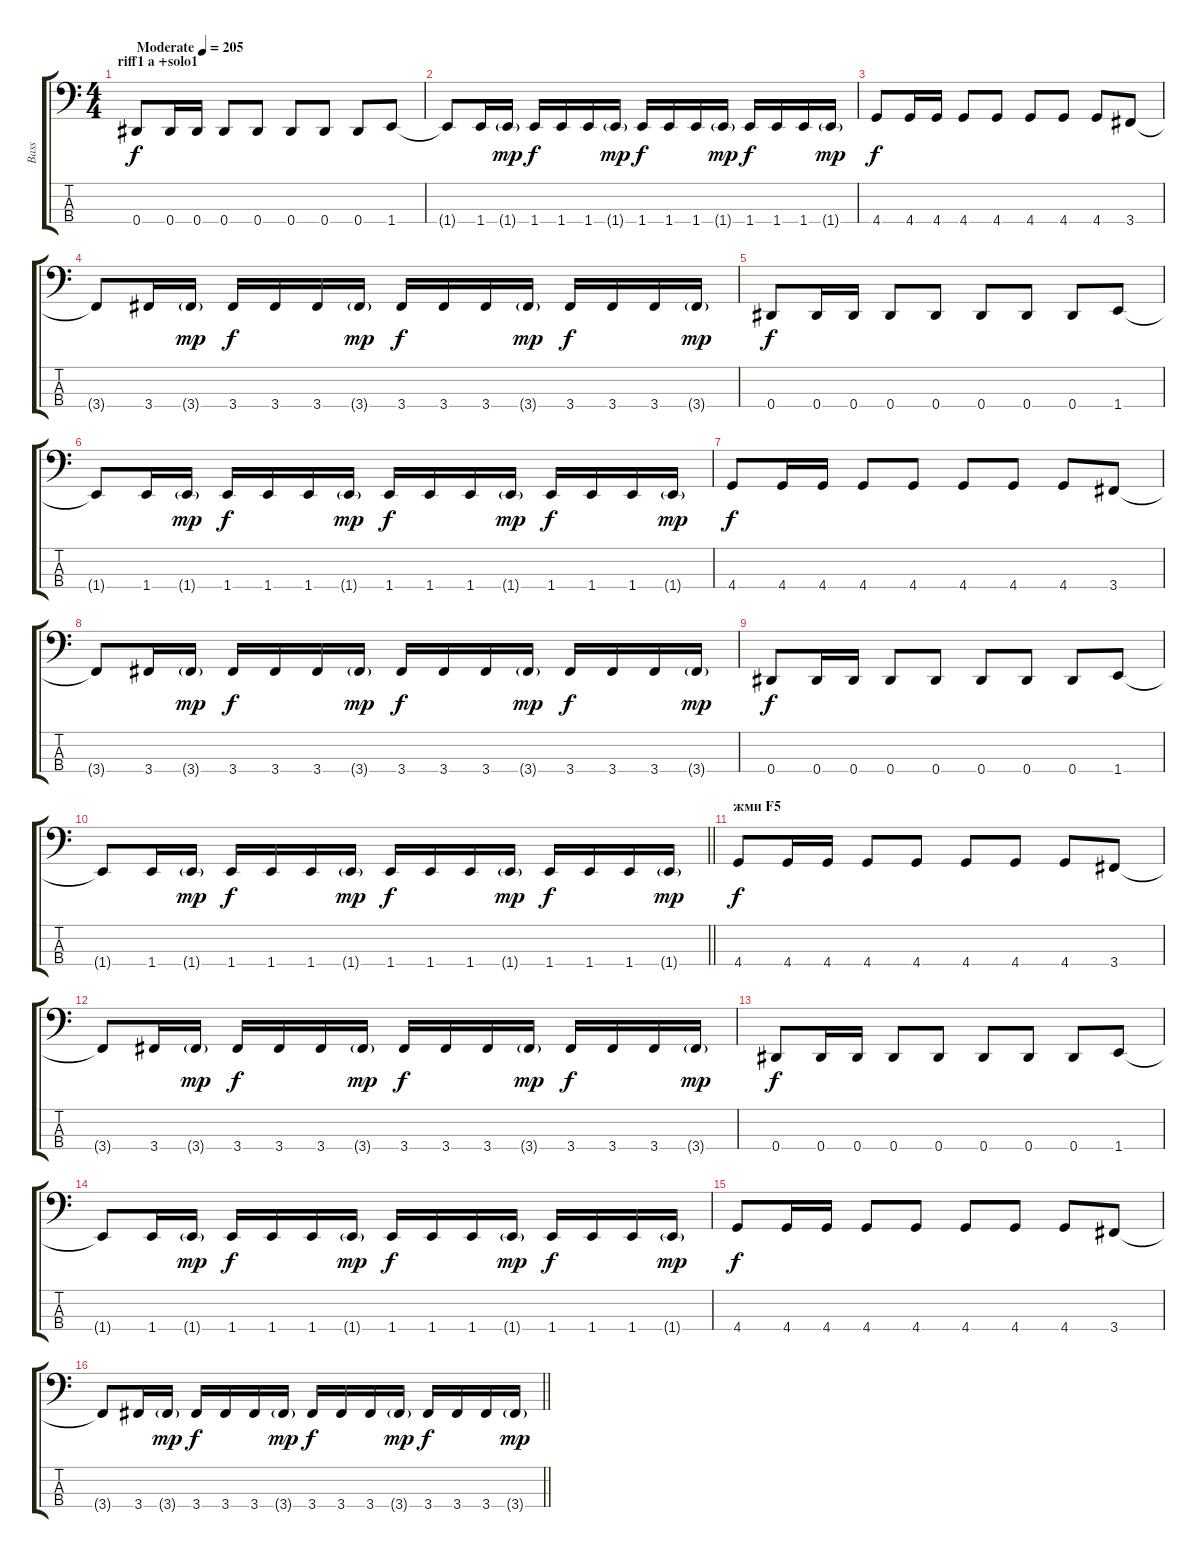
\track ("Bass" "Bass") {instrument electricbassfinger}
\staff {score tabs}
\tuning (Gb2 Db2 Ab1 Eb1) {hide}
\ts (4 4)
\section ("" "riff1 a +solo1")
\tempo (205 "Moderate")
\clef f4
\ks c
0.4.8{dy f instrument electricbassfinger} 0.4.16 0.4.16 0.4.8 0.4.8 0.4.8 0.4.8 0.4.8 1.4.8 |
1.4{t}.8 1.4.16 1.4{g}.16{dy mp} 1.4.16{dy f} 1.4.16 1.4.16 1.4{g}.16{dy mp} 1.4.16{dy f} 1.4.16 1.4.16 1.4{g}.16{dy mp} 1.4.16{dy f} 1.4.16 1.4.16 1.4{g}.16{dy mp} |
4.4.8{dy f} 4.4.16 4.4.16 4.4.8 4.4.8 4.4.8 4.4.8 4.4.8 3.4.8 |
3.4{t}.8 3.4.16 3.4{g}.16{dy mp} 3.4.16{dy f} 3.4.16 3.4.16 3.4{g}.16{dy mp} 3.4.16{dy f} 3.4.16 3.4.16 3.4{g}.16{dy mp} 3.4.16{dy f} 3.4.16 3.4.16 3.4{g}.16{dy mp} |
0.4.8{dy f} 0.4.16 0.4.16 0.4.8 0.4.8 0.4.8 0.4.8 0.4.8 1.4.8 |
1.4{t}.8 1.4.16 1.4{g}.16{dy mp} 1.4.16{dy f} 1.4.16 1.4.16 1.4{g}.16{dy mp} 1.4.16{dy f} 1.4.16 1.4.16 1.4{g}.16{dy mp} 1.4.16{dy f} 1.4.16 1.4.16 1.4{g}.16{dy mp} |
4.4.8{dy f} 4.4.16 4.4.16 4.4.8 4.4.8 4.4.8 4.4.8 4.4.8 3.4.8 |
3.4{t}.8 3.4.16 3.4{g}.16{dy mp} 3.4.16{dy f} 3.4.16 3.4.16 3.4{g}.16{dy mp} 3.4.16{dy f} 3.4.16 3.4.16 3.4{g}.16{dy mp} 3.4.16{dy f} 3.4.16 3.4.16 3.4{g}.16{dy mp} |
0.4.8{dy f} 0.4.16 0.4.16 0.4.8 0.4.8 0.4.8 0.4.8 0.4.8 1.4.8 |
\barLineRight lightlight
1.4{t}.8 1.4.16 1.4{g}.16{dy mp} 1.4.16{dy f} 1.4.16 1.4.16 1.4{g}.16{dy mp} 1.4.16{dy f} 1.4.16 1.4.16 1.4{g}.16{dy mp} 1.4.16{dy f} 1.4.16 1.4.16 1.4{g}.16{dy mp} |
\section ("" "жми F5")
4.4.8{dy f} 4.4.16 4.4.16 4.4.8 4.4.8 4.4.8 4.4.8 4.4.8 3.4.8 |
3.4{t}.8 3.4.16 3.4{g}.16{dy mp} 3.4.16{dy f} 3.4.16 3.4.16 3.4{g}.16{dy mp} 3.4.16{dy f} 3.4.16 3.4.16 3.4{g}.16{dy mp} 3.4.16{dy f} 3.4.16 3.4.16 3.4{g}.16{dy mp} |
0.4.8{dy f} 0.4.16 0.4.16 0.4.8 0.4.8 0.4.8 0.4.8 0.4.8 1.4.8 |
1.4{t}.8 1.4.16 1.4{g}.16{dy mp} 1.4.16{dy f} 1.4.16 1.4.16 1.4{g}.16{dy mp} 1.4.16{dy f} 1.4.16 1.4.16 1.4{g}.16{dy mp} 1.4.16{dy f} 1.4.16 1.4.16 1.4{g}.16{dy mp} |
4.4.8{dy f} 4.4.16 4.4.16 4.4.8 4.4.8 4.4.8 4.4.8 4.4.8 3.4.8 |
\barLineRight lightlight
3.4{t}.8 3.4.16 3.4{g}.16{dy mp} 3.4.16{dy f} 3.4.16 3.4.16 3.4{g}.16{dy mp} 3.4.16{dy f} 3.4.16 3.4.16 3.4{g}.16{dy mp} 3.4.16{dy f} 3.4.16 3.4.16 3.4{g}.16{dy mp}
